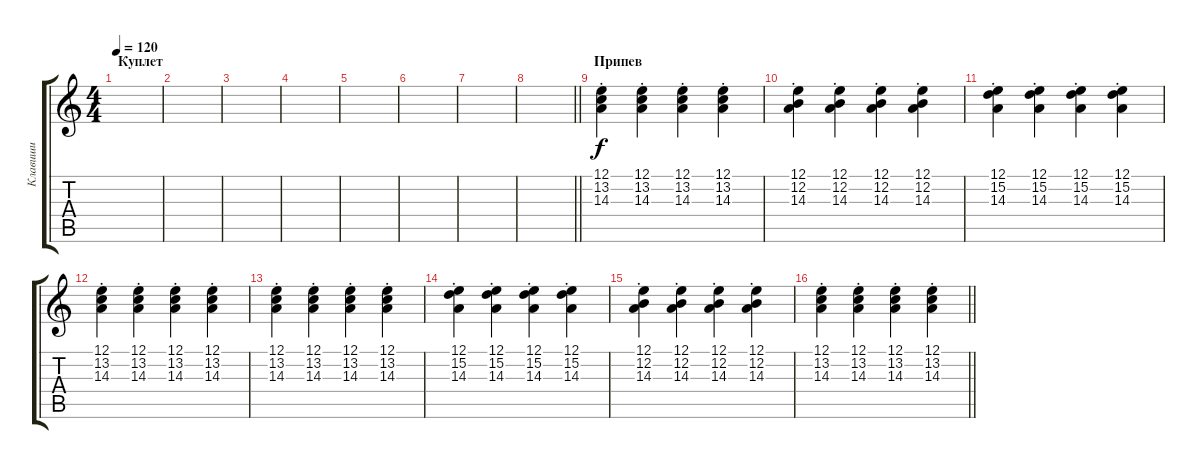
\track ("Клавиши" "Клавиши") {instrument stringensemble1}
\staff {score tabs}
\tuning (E4 B3 G3 D3 A2 E2) {hide}
\ts (4 4)
\section ("" "Куплет")
\tempo 120
\clef g2
\ks c
|
|
|
|
|
|
|
\barLineRight lightlight
|
\section ("" "Припев")
(12.1{st} 13.2{st} 14.3{st}).4 (12.1{st} 13.2{st} 14.3{st}).4 (12.1{st} 13.2{st} 14.3{st}).4 (12.1{st} 13.2{st} 14.3{st}).4 |
(12.1{st} 12.2{st} 14.3{st}).4 (12.1{st} 12.2{st} 14.3{st}).4 (12.1{st} 12.2{st} 14.3{st}).4 (12.1{st} 12.2{st} 14.3{st}).4 |
(12.1{st} 15.2{st} 14.3{st}).4 (12.1{st} 15.2{st} 14.3{st}).4 (12.1{st} 15.2{st} 14.3{st}).4 (12.1{st} 15.2{st} 14.3{st}).4 |
(12.1{st} 13.2{st} 14.3{st}).4 (12.1{st} 13.2{st} 14.3{st}).4 (12.1{st} 13.2{st} 14.3{st}).4 (12.1{st} 13.2{st} 14.3{st}).4 |
(12.1{st} 13.2{st} 14.3{st}).4 (12.1{st} 13.2{st} 14.3{st}).4 (12.1{st} 13.2{st} 14.3{st}).4 (12.1{st} 13.2{st} 14.3{st}).4 |
(12.1{st} 15.2{st} 14.3{st}).4 (12.1{st} 15.2{st} 14.3{st}).4 (12.1{st} 15.2{st} 14.3{st}).4 (12.1{st} 15.2{st} 14.3{st}).4 |
(12.1{st} 12.2{st} 14.3{st}).4 (12.1{st} 12.2{st} 14.3{st}).4 (12.1{st} 12.2{st} 14.3{st}).4 (12.1{st} 12.2{st} 14.3{st}).4 |
\barLineRight lightlight
(12.1{st} 13.2{st} 14.3{st}).4 (12.1{st} 13.2{st} 14.3{st}).4 (12.1{st} 13.2{st} 14.3{st}).4 (12.1{st} 13.2{st} 14.3{st}).4
